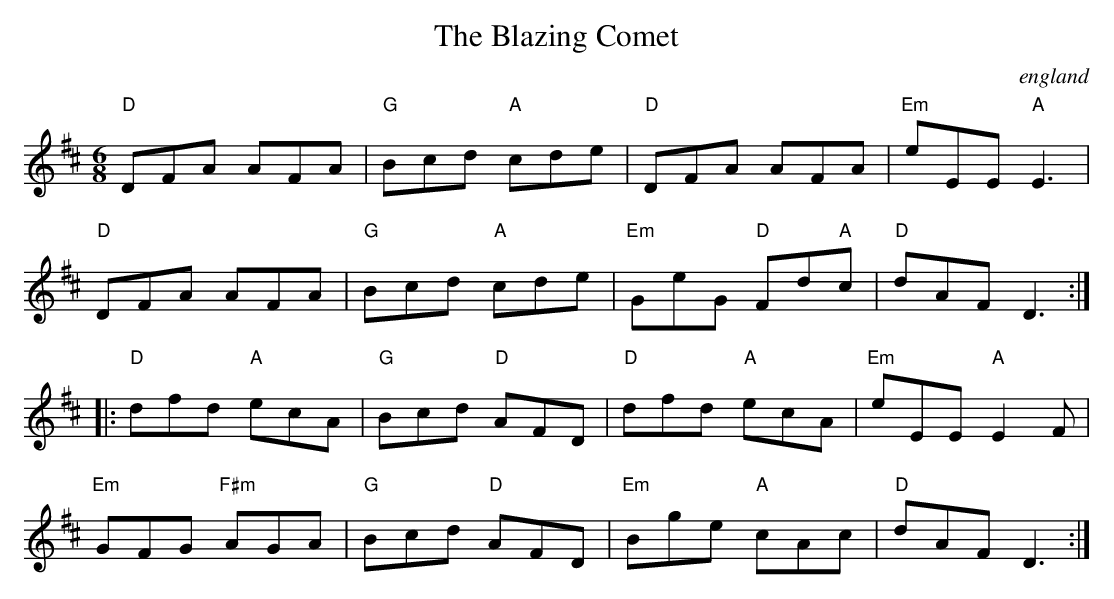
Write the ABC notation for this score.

X:1
T:Blazing Comet, The
O:england
M:6/8
L:1/8
K:D
"D"DFA AFA|"G"Bcd "A"cde|"D"DFA AFA|"Em"eEE "A"E3|
"D"DFA AFA|"G"Bcd "A"cde|\
"Em"GeG "D"Fd"A"c|"D"dAF D3:|
|:"D"dfd "A"ecA|"G"Bcd "D"AFD|\
"D"dfd "A"ecA|"Em"eEE "A"E2 F|
"Em"GFG "F#m"AGA|"G"Bcd "D"AFD|\
"Em"Bge "A"cAc|"D"dAF D3:|
